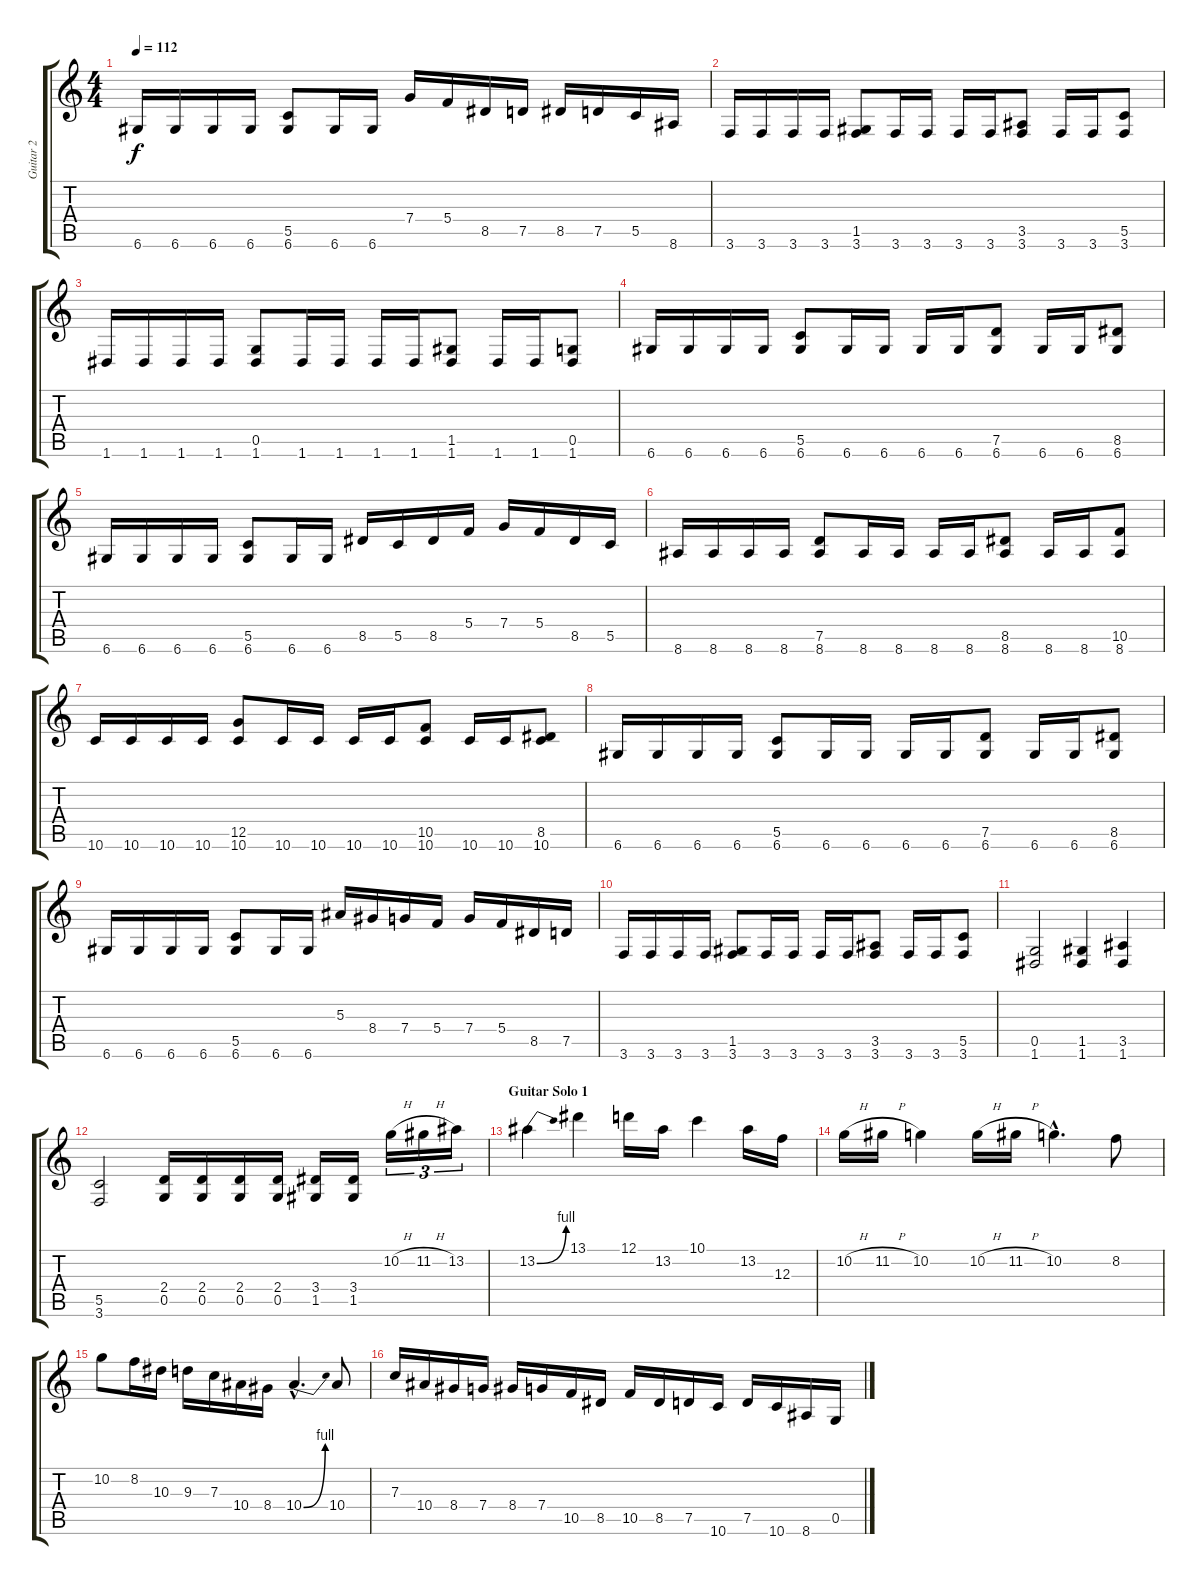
\track ("Guitar 2" "Guitar 2") {instrument distortionguitar}
\staff {score tabs}
\tuning (D4 A3 F3 C3 G2 D2) {hide}
\ts (4 4)
\tempo 112
\clef g2
\ks c
6.6.16{dy f} 6.6.16 6.6.16 6.6.16 (5.5 6.6).8 6.6.16 6.6.16 7.4.16 5.4.16 8.5.16 7.5.16 8.5.16 7.5.16 5.5.16 8.6.16 |
3.6.16 3.6.16 3.6.16 3.6.16 (1.5 3.6).8 3.6.16 3.6.16 3.6.16 3.6.16 (3.5 3.6).8 3.6.16 3.6.16 (5.5 3.6).8 |
1.6.16 1.6.16 1.6.16 1.6.16 (0.5 1.6).8 1.6.16 1.6.16 1.6.16 1.6.16 (1.5 1.6).8 1.6.16 1.6.16 (0.5 1.6).8 |
6.6.16 6.6.16 6.6.16 6.6.16 (5.5 6.6).8 6.6.16 6.6.16 6.6.16 6.6.16 (7.5 6.6).8 6.6.16 6.6.16 (8.5 6.6).8 |
6.6.16 6.6.16 6.6.16 6.6.16 (5.5 6.6).8 6.6.16 6.6.16 8.5.16 5.5.16 8.5.16 5.4.16 7.4.16 5.4.16 8.5.16 5.5.16 |
8.6.16 8.6.16 8.6.16 8.6.16 (7.5 8.6).8 8.6.16 8.6.16 8.6.16 8.6.16 (8.5 8.6).8 8.6.16 8.6.16 (10.5 8.6).8 |
10.6.16 10.6.16 10.6.16 10.6.16 (12.5 10.6).8 10.6.16 10.6.16 10.6.16 10.6.16 (10.5 10.6).8 10.6.16 10.6.16 (8.5 10.6).8 |
6.6.16 6.6.16 6.6.16 6.6.16 (5.5 6.6).8 6.6.16 6.6.16 6.6.16 6.6.16 (7.5 6.6).8 6.6.16 6.6.16 (8.5 6.6).8 |
6.6.16 6.6.16 6.6.16 6.6.16 (5.5 6.6).8 6.6.16 6.6.16 5.3.16 8.4.16 7.4.16 5.4.16 7.4.16 5.4.16 8.5.16 7.5.16 |
3.6.16 3.6.16 3.6.16 3.6.16 (1.5 3.6).8 3.6.16 3.6.16 3.6.16 3.6.16 (3.5 3.6).8 3.6.16 3.6.16 (5.5 3.6).8 |
(0.5 1.6).2 (1.5 1.6).4 (3.5 1.6).4 |
(5.5 3.6).2 (2.4 0.5).16 (2.4 0.5).16 (2.4 0.5).16 (2.4 0.5).16 (3.4 1.5).16 (3.4 1.5).16 10.2{h}.16{tu (3 2)} 11.2{h}.16{tu (3 2)} 13.2.16{tu (3 2)} |
\section ("" "Guitar Solo 1")
13.2{be (bend 0 0 60 4)}.4 13.1.4 12.1.16 13.2.16 10.1.4 13.2.16 12.3.16 |
10.2{h}.16 11.2{h}.16 10.2.4 10.2{h}.16 11.2{h}.16 10.2{hac}.4{d} 8.2.8 |
10.2.8 8.2.16 10.3.16 9.3.16 7.3.16 10.4.16 8.4.16 10.4{be (bend 0 0 60 4) hac}.4{d} 10.4.8 |
7.3.16 10.4.16 8.4.16 7.4.16 8.4.16 7.4.16 10.5.16 8.5.16 10.5.16 8.5.16 7.5.16 10.6.16 7.5.16 10.6.16 8.6.16 0.5.16
